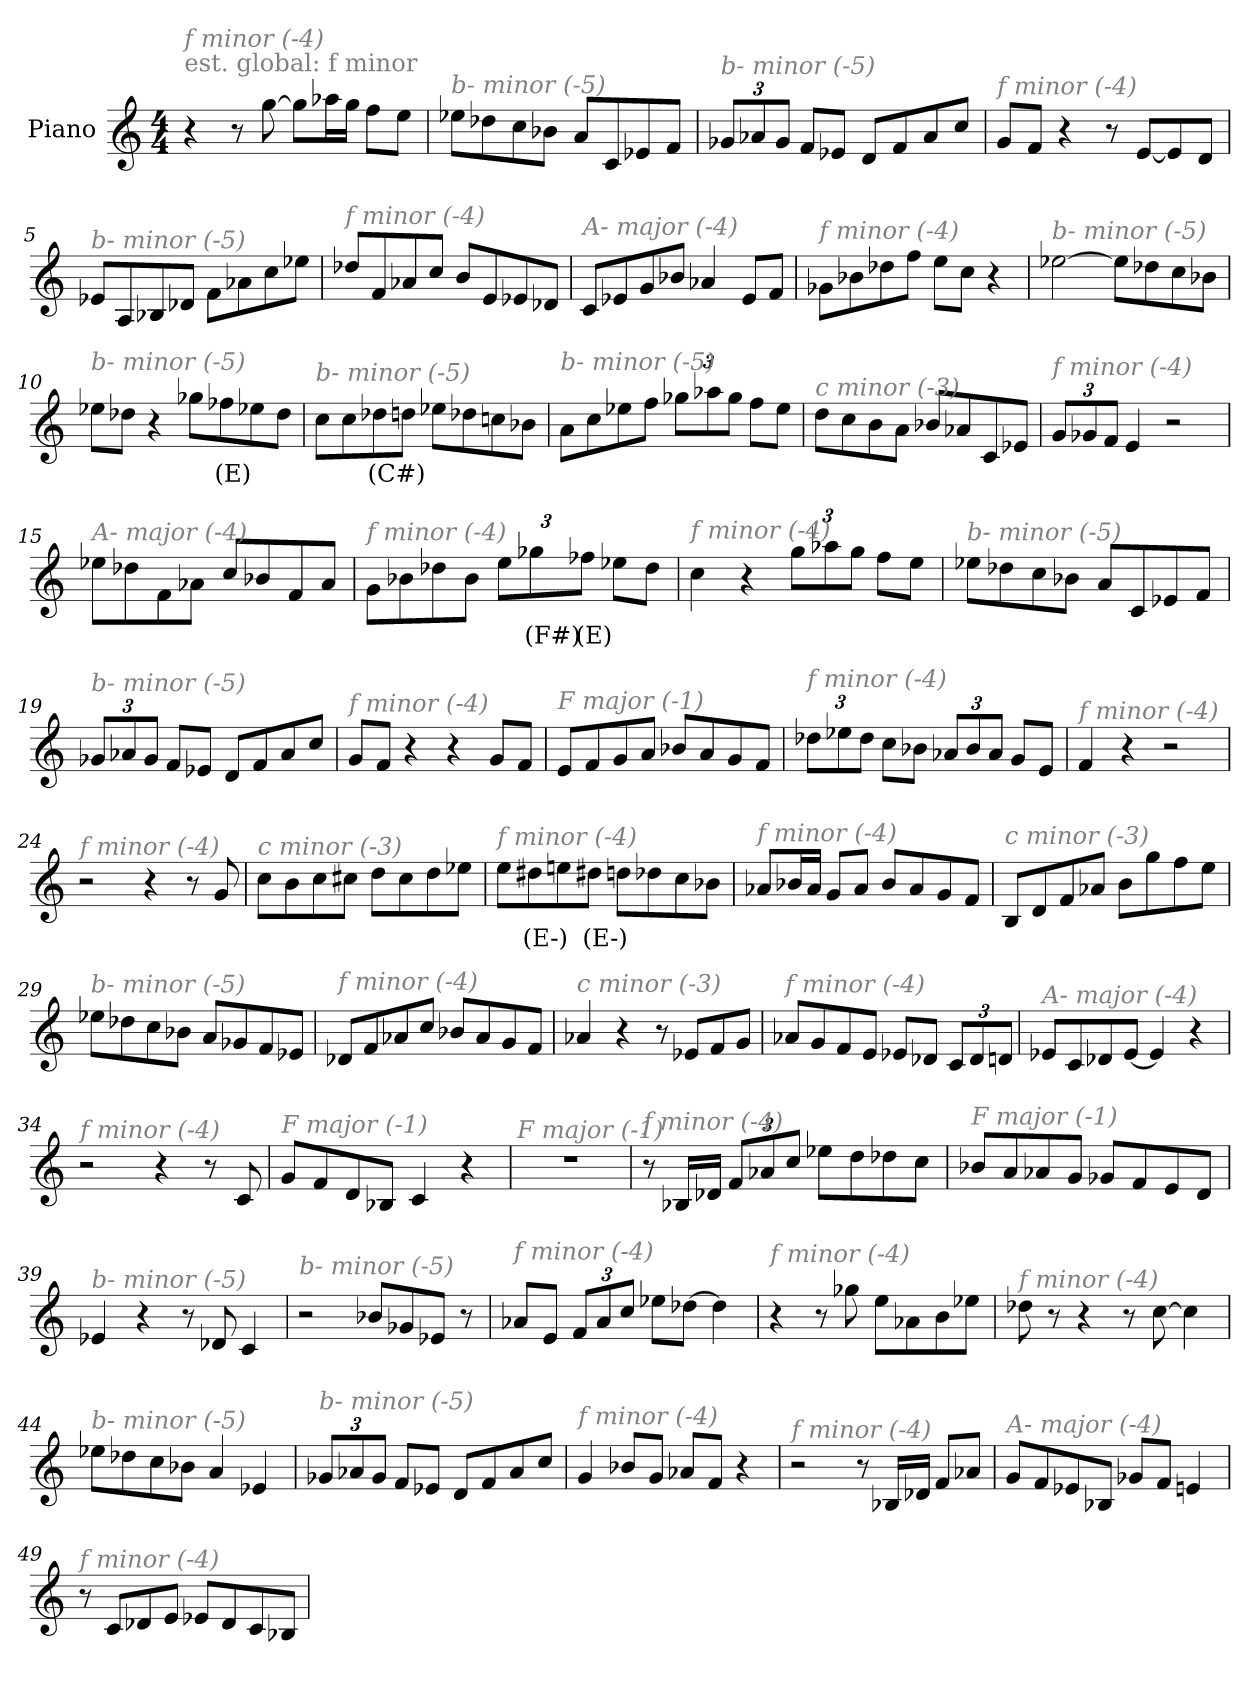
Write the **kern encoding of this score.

**kern	**text
*part1	*part1
*staff1	*staff1
*I"Piano	*
*I'Pno	*
*clefG2	*
*k[]	*
*M4/4	*
*MM230	*
=1	=1
!LO:TX:a:color=#808080:t=est. global&colon; f minor	!
!LO:TX:i:color=#808080:t=f minor (-4)	!
4r	.
8r	.
[8gg\	.
8gg\L]	.
16aa-X\L	.
16gg\JJ	.
8ff\L	.
8ee\J	.
=2	=2
!LO:TX:i:color=#808080:t=b- minor (-5)	!
8ee-X\L	.
8dd-X\	.
8cc\	.
8b-X\J	.
8a/L	.
8c/	.
8e-X/	.
8f/J	.
=3	=3
*Xbrackettup	*
!LO:TX:i:color=#808080:t=b- minor (-5)	!
12g-X/L	.
12a-X/	.
12g-/J	.
8f/L	.
8e-X/J	.
8d/L	.
8f/	.
8a-/	.
8cc/J	.
=4	=4
!LO:TX:i:color=#808080:t=f minor (-4)	!
8g/L	.
8f/J	.
4r	.
8r	.
[8e/L	.
8e/]	.
8d/J	.
!!LO:LB:g=z
=5	=5
!LO:TX:i:color=#808080:t=b- minor (-5)	!
8e-X/L	.
8A/	.
8B-X/	.
8d-X/J	.
8f\L	.
8a-X\	.
8cc\	.
8ee-X\J	.
=6	=6
!LO:TX:i:color=#808080:t=f minor (-4)	!
8dd-X/L	.
8f/	.
8a-X/	.
8cc/J	.
8b/L	.
8e/	.
8e-X/	.
8d-X/J	.
=7	=7
!LO:TX:i:color=#808080:t=A- major (-4)	!
8c/L	.
8e-X/	.
8g/	.
8b-X/J	.
4a-X/	.
8e-/L	.
8f/J	.
=8	=8
!LO:TX:i:color=#808080:t=f minor (-4)	!
8g-X\L	.
8b-X\	.
8dd-X\	.
8ff\J	.
8ee\L	.
8cc\J	.
4r	.
!!LO:LB:g=z
=9	=9
!LO:TX:i:color=#808080:t=b- minor (-5)	!
[2ee-X\	.
8ee-\L]	.
8dd-X\	.
8cc\	.
8b-X\J	.
=10	=10
!LO:TX:i:color=#808080:t=b- minor (-5)	!
8ee-X\L	.
8dd-X\J	.
4r	.
8gg-X\L	.
8ff-Xi\	(E)
8ee-X\	.
8dd-\J	.
=11	=11
!LO:TX:i:color=#808080:t=b- minor (-5)	!
8cc\L	.
8cc\	.
8dd-Xj\	(C#)
8dd\J	.
8ee-X\L	.
8dd-X\	.
8ccn\	.
8b-X\J	.
=12	=12
!LO:TX:i:color=#808080:t=b- minor (-5)	!
8a\L	.
8cc\	.
8ee-X\	.
8ff\J	.
12gg-X\L	.
12aa-X\	.
12gg-\J	.
8ff\L	.
8ee-\J	.
!!LO:LB:g=z
=13	=13
!LO:TX:i:color=#808080:t=c minor (-3)	!
8dd\L	.
8cc\	.
8b\	.
8a\J	.
8b-X/L	.
8a-X/	.
8c/	.
8e-X/J	.
=14	=14
!LO:TX:i:color=#808080:t=f minor (-4)	!
12g/L	.
12g-X/	.
12f/J	.
4e/	.
2r	.
=15	=15
!LO:TX:i:color=#808080:t=A- major (-4)	!
8ee-X\L	.
8dd-X\	.
8f\	.
8a-X\J	.
8cc/L	.
8b-X/	.
8f/	.
8a-/J	.
=16	=16
!LO:TX:i:color=#808080:t=f minor (-4)	!
8g\L	.
8b-X\	.
8dd-X\	.
8b-\J	.
12ee\L	.
12gg-Xj\	(F#)
12ff-Xi\J	(E)
8ee-X\L	.
8dd-\J	.
!!LO:LB:g=z
=17	=17
!LO:TX:i:color=#808080:t=f minor (-4)	!
4cc\	.
4r	.
12gg\L	.
12aa-X\	.
12gg\J	.
8ff\L	.
8ee\J	.
=18	=18
!LO:TX:i:color=#808080:t=b- minor (-5)	!
8ee-X\L	.
8dd-X\	.
8cc\	.
8b-X\J	.
8a/L	.
8c/	.
8e-X/	.
8f/J	.
=19	=19
!LO:TX:i:color=#808080:t=b- minor (-5)	!
12g-X/L	.
12a-X/	.
12g-/J	.
8f/L	.
8e-X/J	.
8d/L	.
8f/	.
8a-/	.
8cc/J	.
=20	=20
!LO:TX:i:color=#808080:t=f minor (-4)	!
8g/L	.
8f/J	.
4r	.
4r	.
8g/L	.
8f/J	.
!!LO:LB:g=z
=21	=21
!LO:TX:i:color=#808080:t=F major (-1)	!
8e/L	.
8f/	.
8g/	.
8a/J	.
8b-X/L	.
8a/	.
8g/	.
8f/J	.
=22	=22
!LO:TX:i:color=#808080:t=f minor (-4)	!
12dd-X\L	.
12ee-X\	.
12dd-\J	.
8cc\L	.
8b-X\J	.
12a-X/L	.
12b-/	.
12a-/J	.
8g/L	.
8e/J	.
=23	=23
!LO:TX:i:color=#808080:t=f minor (-4)	!
4f/	.
4r	.
2r	.
=24	=24
!LO:TX:i:color=#808080:t=f minor (-4)	!
2r	.
4r	.
8r	.
8g/	.
=25	=25
!LO:TX:i:color=#808080:t=c minor (-3)	!
8cc\L	.
8b\	.
8cc\	.
8cc#X\J	.
8dd\L	.
8cc#\	.
8dd\	.
8ee-X\J	.
!!LO:LB:g=z
=26	=26
!LO:TX:i:color=#808080:t=f minor (-4)	!
8ee\L	.
8dd#Xj\	(E-)
8een\	.
8dd#Xj\J	(E-)
8dd\L	.
8dd-X\	.
8cc\	.
8b-X\J	.
=27	=27
!LO:TX:i:color=#808080:t=f minor (-4)	!
8a-X/L	.
16b-X/L	.
16a-/JJ	.
8g/L	.
8a-/J	.
8b-/L	.
8a-/	.
8g/	.
8f/J	.
=28	=28
!LO:TX:i:color=#808080:t=c minor (-3)	!
8B/L	.
8d/	.
8f/	.
8a-X/J	.
8b\L	.
8gg\	.
8ff\	.
8ee\J	.
=29	=29
!LO:TX:i:color=#808080:t=b- minor (-5)	!
8ee-X\L	.
8dd-X\	.
8cc\	.
8b-X\J	.
8a/L	.
8g-X/	.
8f/	.
8e-X/J	.
!!LO:LB:g=z
=30	=30
!LO:TX:i:color=#808080:t=f minor (-4)	!
8d-X/L	.
8f/	.
8a-X/	.
8cc/J	.
8b-X/L	.
8a-/	.
8g/	.
8f/J	.
=31	=31
!LO:TX:i:color=#808080:t=c minor (-3)	!
4a-X/	.
4r	.
8r	.
8e-X/L	.
8f/	.
8g/J	.
=32	=32
!LO:TX:i:color=#808080:t=f minor (-4)	!
8a-X/L	.
8g/	.
8f/	.
8e/J	.
8e-X/L	.
8d-X/J	.
12c/L	.
12d-/	.
12dn/J	.
=33	=33
!LO:TX:i:color=#808080:t=A- major (-4)	!
8e-X/L	.
8c/	.
8d-X/	.
[8e-/J	.
4e-/]	.
4r	.
!!LO:LB:g=z
=34	=34
!LO:TX:i:color=#808080:t=f minor (-4)	!
2r	.
4r	.
8r	.
8c/	.
=35	=35
!LO:TX:i:color=#808080:t=F major (-1)	!
8g/L	.
8f/	.
8d/	.
8B-X/J	.
4c/	.
4r	.
=36	=36
!LO:TX:i:color=#808080:t=F major (-1)	!
1r	.
=37	=37
!LO:TX:i:color=#808080:t=f minor (-4)	!
8r	.
16B-X/LL	.
16d-X/JJ	.
12f/L	.
12a-X/	.
12cc/J	.
8ee-X\L	.
8dd\	.
8dd-X\	.
8cc\J	.
=38	=38
!LO:TX:i:color=#808080:t=F major (-1)	!
8b-X/L	.
8a/	.
8a-X/	.
8g/J	.
8g-X/L	.
8f/	.
8e/	.
8d/J	.
!!LO:LB:g=z
=39	=39
!LO:TX:i:color=#808080:t=b- minor (-5)	!
4e-X/	.
4r	.
8r	.
8d-X/	.
4c/	.
=40	=40
!LO:TX:i:color=#808080:t=b- minor (-5)	!
2r	.
8b-X/L	.
8g-X/	.
8e-X/J	.
8r	.
=41	=41
!LO:TX:i:color=#808080:t=f minor (-4)	!
8a-X/L	.
8e/J	.
12f/L	.
12a-/	.
12cc/J	.
8ee-X\L	.
[8dd-X\J	.
4dd-\]	.
=42	=42
!LO:TX:i:color=#808080:t=f minor (-4)	!
4r	.
8r	.
8gg-X\	.
8ee\L	.
8a-X\	.
8b\	.
8ee-X\J	.
=43	=43
!LO:TX:i:color=#808080:t=f minor (-4)	!
8dd-X\	.
8r	.
4r	.
8r	.
[8cc\	.
4cc\]	.
!!LO:PB:g=z
=44	=44
!LO:TX:i:color=#808080:t=b- minor (-5)	!
8ee-X\L	.
8dd-X\	.
8cc\	.
8b-X\J	.
4a/	.
4e-X/	.
=45	=45
!LO:TX:i:color=#808080:t=b- minor (-5)	!
12g-X/L	.
12a-X/	.
12g-/J	.
8f/L	.
8e-X/J	.
8d/L	.
8f/	.
8a-/	.
8cc/J	.
=46	=46
!LO:TX:i:color=#808080:t=f minor (-4)	!
4g/	.
8b-X/L	.
8g/J	.
8a-X/L	.
8f/J	.
4r	.
=47	=47
!LO:TX:i:color=#808080:t=f minor (-4)	!
2r	.
8r	.
16B-X/LL	.
16d-X/JJ	.
8f/L	.
8a-X/J	.
!!LO:LB:g=z
=48	=48
!LO:TX:i:color=#808080:t=A- major (-4)	!
8g/L	.
8f/	.
8e-X/	.
8B-X/J	.
8g-X/L	.
8f/J	.
4en/	.
=49	=49
!LO:TX:i:color=#808080:t=f minor (-4)	!
8r	.
8c/L	.
8d-X/	.
8e/J	.
8e-X/L	.
8d-/	.
8c/	.
8B-X/J	.
=	=
*-	*-
